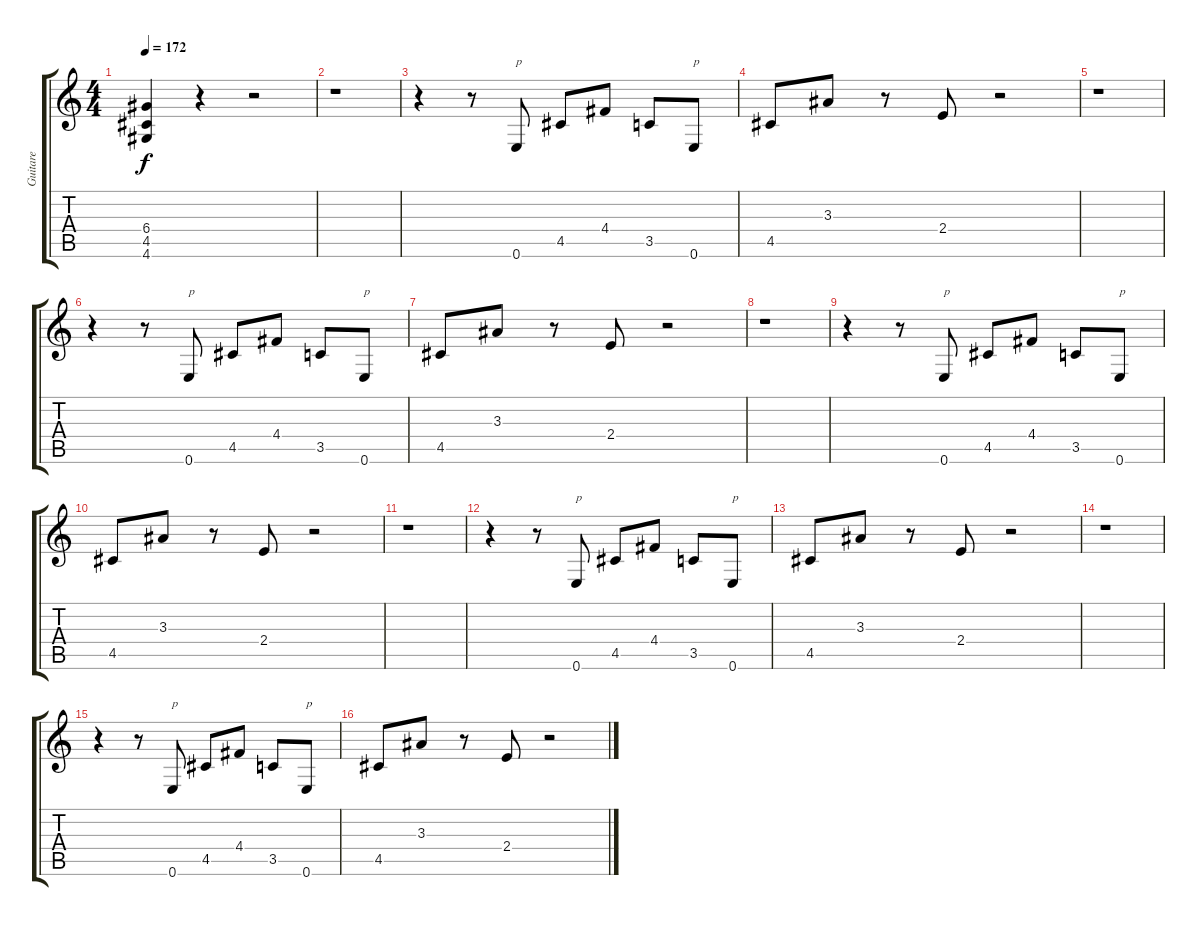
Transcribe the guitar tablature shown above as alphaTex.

\track ("Guitare" "Guitare") {instrument distortionguitar}
\staff {score tabs}
\tuning (E4 B3 G3 D3 A2 E2) {hide}
\ts (4 4)
\tempo 172
\clef g2
\ks c
(6.4 4.5 4.6).4{dy f instrument distortionguitar} r.4 r.2 |
r.1 |
r.4 r.8 0.6.8{txt "p"} 4.5.8 4.4.8 3.5.8 0.6.8{txt "p"} |
4.5.8 3.3.8 r.8 2.4.8 r.2 |
r.1 |
r.4 r.8 0.6.8{txt "p"} 4.5.8 4.4.8 3.5.8 0.6.8{txt "p"} |
4.5.8 3.3.8 r.8 2.4.8 r.2 |
r.1 |
r.4 r.8 0.6.8{txt "p"} 4.5.8 4.4.8 3.5.8 0.6.8{txt "p"} |
4.5.8 3.3.8 r.8 2.4.8 r.2 |
r.1 |
r.4 r.8 0.6.8{txt "p"} 4.5.8 4.4.8 3.5.8 0.6.8{txt "p"} |
4.5.8 3.3.8 r.8 2.4.8 r.2 |
r.1 |
r.4 r.8 0.6.8{txt "p"} 4.5.8 4.4.8 3.5.8 0.6.8{txt "p"} |
4.5.8 3.3.8 r.8 2.4.8 r.2
